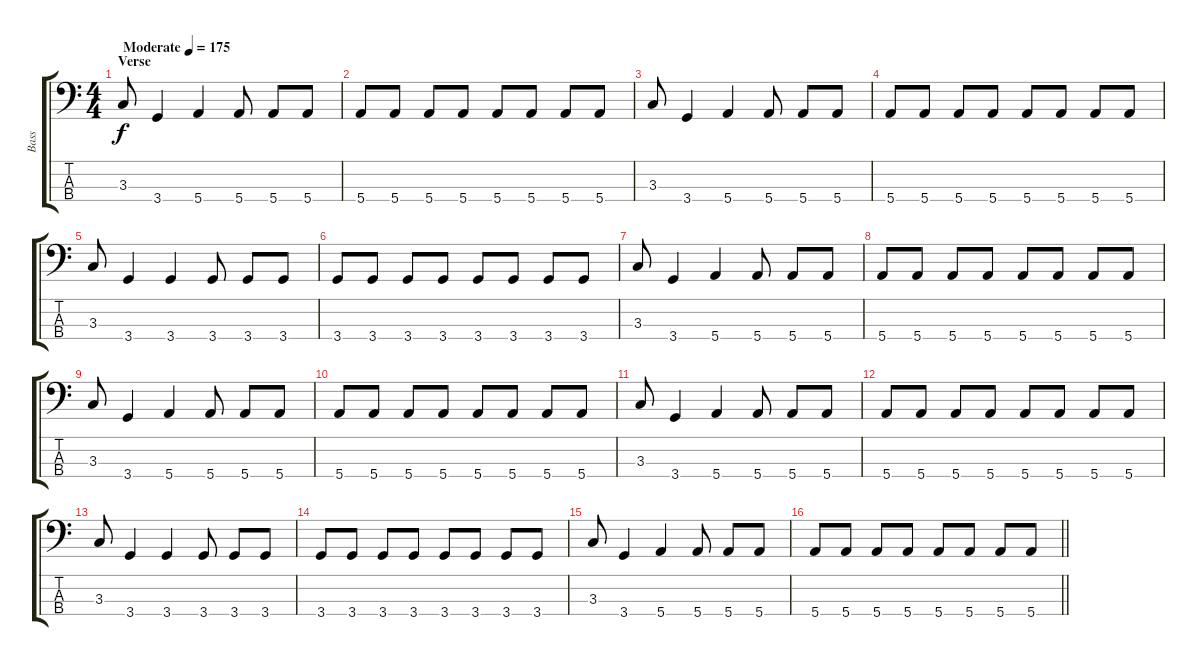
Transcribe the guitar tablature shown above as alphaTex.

\track ("Bass" "Bass") {instrument electricbassfinger}
\staff {score tabs}
\tuning (G2 D2 A1 E1) {hide}
\ts (4 4)
\section ("" "Verse")
\tempo (175 "Moderate")
\clef f4
\ks c
3.3.8{dy f instrument electricbassfinger} 3.4.4 5.4.4 5.4.8 5.4.8 5.4.8 |
5.4.8 5.4.8 5.4.8 5.4.8 5.4.8 5.4.8 5.4.8 5.4.8 |
3.3.8 3.4.4 5.4.4 5.4.8 5.4.8 5.4.8 |
5.4.8 5.4.8 5.4.8 5.4.8 5.4.8 5.4.8 5.4.8 5.4.8 |
3.3.8 3.4.4 3.4.4 3.4.8 3.4.8 3.4.8 |
3.4.8 3.4.8 3.4.8 3.4.8 3.4.8 3.4.8 3.4.8 3.4.8 |
3.3.8 3.4.4 5.4.4 5.4.8 5.4.8 5.4.8 |
5.4.8 5.4.8 5.4.8 5.4.8 5.4.8 5.4.8 5.4.8 5.4.8 |
3.3.8 3.4.4 5.4.4 5.4.8 5.4.8 5.4.8 |
5.4.8 5.4.8 5.4.8 5.4.8 5.4.8 5.4.8 5.4.8 5.4.8 |
3.3.8 3.4.4 5.4.4 5.4.8 5.4.8 5.4.8 |
5.4.8 5.4.8 5.4.8 5.4.8 5.4.8 5.4.8 5.4.8 5.4.8 |
3.3.8 3.4.4 3.4.4 3.4.8 3.4.8 3.4.8 |
3.4.8 3.4.8 3.4.8 3.4.8 3.4.8 3.4.8 3.4.8 3.4.8 |
3.3.8 3.4.4 5.4.4 5.4.8 5.4.8 5.4.8 |
\barLineRight lightlight
5.4.8 5.4.8 5.4.8 5.4.8 5.4.8 5.4.8 5.4.8 5.4.8
